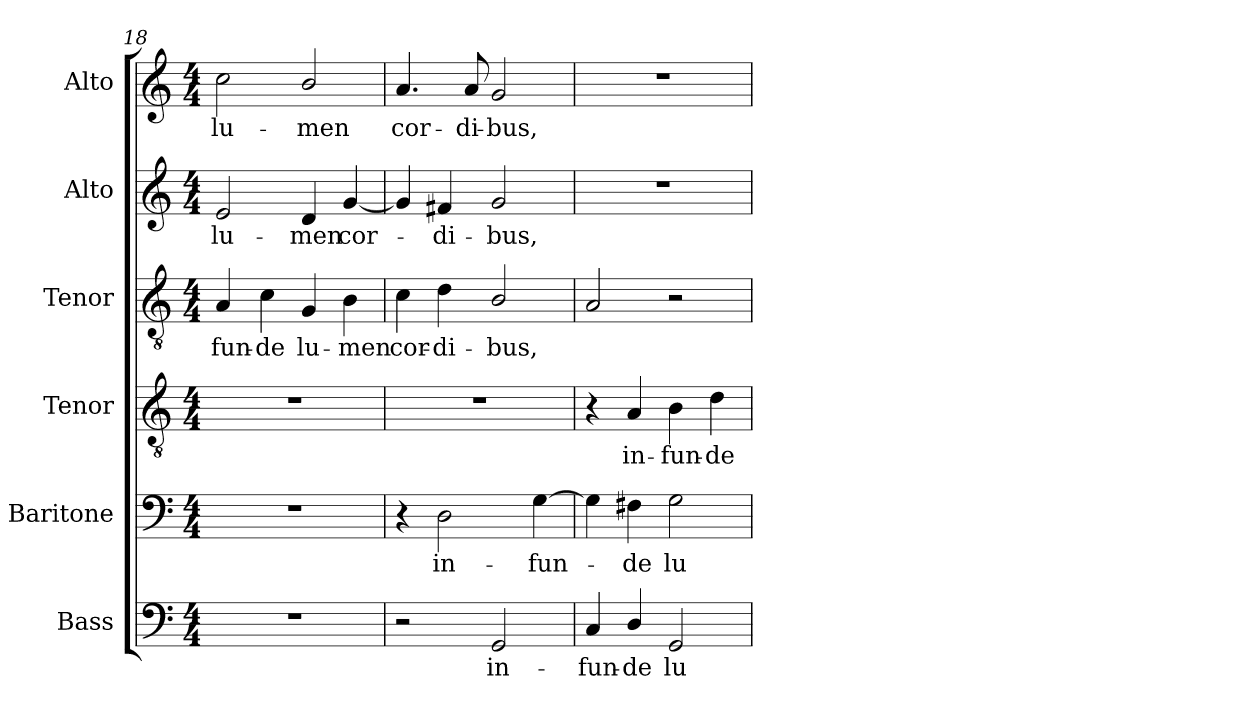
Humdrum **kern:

**kern	**text	**kern	**text	**kern	**text	**kern	**text	**kern	**text	**kern	**text
*part6	*part6	*part5	*part5	*part4	*part4	*part3	*part3	*part2	*part2	*part1	*part1
*staff6	*staff6	*staff5	*staff5	*staff4	*staff4	*staff3	*staff3	*staff2	*staff2	*staff1	*staff1
*I"Bass	*	*I"Baritone	*	*I"Tenor	*	*I"Tenor	*	*I"Alto	*	*I"Alto	*
*I'B.	*	*I'Bar.	*	*I'T.	*	*I'T.	*	*I'A.	*	*	*
*clefF4	*	*clefF4	*	*clefGv2	*	*clefGv2	*	*clefG2	*	*clefG2	*
*	*	*	*	*ITrd7c12	*	*ITrd7c12	*	*	*	*	*
*k[]	*	*k[]	*	*k[]	*	*k[]	*	*k[]	*	*k[]	*
*C:	*	*C:	*	*C:	*	*C:	*	*C:	*	*C:	*
*M4/4	*	*M4/4	*	*M4/4	*	*M4/4	*	*M4/4	*	*M4/4	*
=18	=18	=18	=18	=18	=18	=18	=18	=18	=18	=18	=18
!	!	!	!	!	!	!	!LO:LY:b:color=#000000	!	!	!	!
!	!	!	!	!	!	!	!	!	!LO:LY:b:color=#000000	!	!
!	!	!	!	!	!	!	!	!	!	!	!LO:LY:b:color=#000000
1r	.	1r	.	1r	.	4AAi/	-fun-	2ei/	lu-	2cci\	lu-
!	!	!	!	!	!	!	!LO:LY:b:color=#000000	!	!	!	!
.	.	.	.	.	.	4Ci\	-de	.	.	.	.
!	!	!	!	!	!	!	!LO:LY:b:color=#000000	!	!	!	!
!	!	!	!	!	!	!	!	!	!LO:LY:b:color=#000000	!	!
!	!	!	!	!	!	!	!	!	!	!	!LO:LY:b:color=#000000
.	.	.	.	.	.	4GGi/	lu-	4di/	-men	2bi/	-men
!	!	!	!	!	!	!	!LO:LY:b:color=#000000	!	!	!	!
!	!	!	!	!	!	!	!	!	!LO:LY:b:color=#000000	!	!
.	.	.	.	.	.	4BBi\	-men	[4gi/	cor-	.	.
=19	=19	=19	=19	=19	=19	=19	=19	=19	=19	=19	=19
!	!	!	!	!	!	!	!LO:LY:b:color=#000000	!	!	!	!
!	!	!	!	!	!	!	!	!	!	!	!LO:LY:b:color=#000000
2r	.	4r	.	1r	.	4Ci\	cor-	4gi/]	.	4.ai/	cor-
!	!	!	!LO:LY:b:color=#000000	!	!	!	!	!	!	!	!
!	!	!	!	!	!	!	!LO:LY:b:color=#000000	!	!	!	!
!	!	!	!	!	!	!	!	!	!LO:LY:b:color=#000000	!	!
.	.	2Di\	in-	.	.	4Di\	-di-	4f#Xi/	-di-	.	.
!	!	!	!	!	!	!	!	!	!	!	!LO:LY:b:color=#000000
.	.	.	.	.	.	.	.	.	.	8ai/	-di-
!	!LO:LY:b:color=#000000	!	!	!	!	!	!	!	!	!	!
!	!	!	!	!	!	!	!LO:LY:b:color=#000000	!	!	!	!
!	!	!	!	!	!	!	!	!	!LO:LY:b:color=#000000	!	!
!	!	!	!	!	!	!	!	!	!	!	!LO:LY:b:color=#000000
2GGi/	in-	.	.	.	.	2BBi/	-bus,	2gi/	-bus,	2gi/	-bus,
!	!	!	!LO:LY:b:color=#000000	!	!	!	!	!	!	!	!
.	.	[4Gi\	-fun-	.	.	.	.	.	.	.	.
=20	=20	=20	=20	=20	=20	=20	=20	=20	=20	=20	=20
!	!LO:LY:b:color=#000000	!	!	!	!	!	!	!	!	!	!
4Ci/	-fun-	4Gi\]	.	4r	.	2AAi/	.	1r	.	1r	.
!	!LO:LY:b:color=#000000	!	!	!	!	!	!	!	!	!	!
!	!	!	!LO:LY:b:color=#000000	!	!	!	!	!	!	!	!
!	!	!	!	!	!LO:LY:b:color=#000000	!	!	!	!	!	!
4Di/	-de	4F#Xi\	-de	4AAi/	in-	.	.	.	.	.	.
!	!LO:LY:b:color=#000000	!	!	!	!	!	!	!	!	!	!
!	!	!	!LO:LY:b:color=#000000	!	!	!	!	!	!	!	!
!	!	!	!	!	!LO:LY:b:color=#000000	!	!	!	!	!	!
2GGi/	lu-	2Gi\	lu-	4BBi\	-fun-	2r	.	.	.	.	.
!	!	!	!	!	!LO:LY:b:color=#000000	!	!	!	!	!	!
.	.	.	.	4Di\	-de	.	.	.	.	.	.
=	=	=	=	=	=	=	=	=	=	=	=
*-	*-	*-	*-	*-	*-	*-	*-	*-	*-	*-	*-
